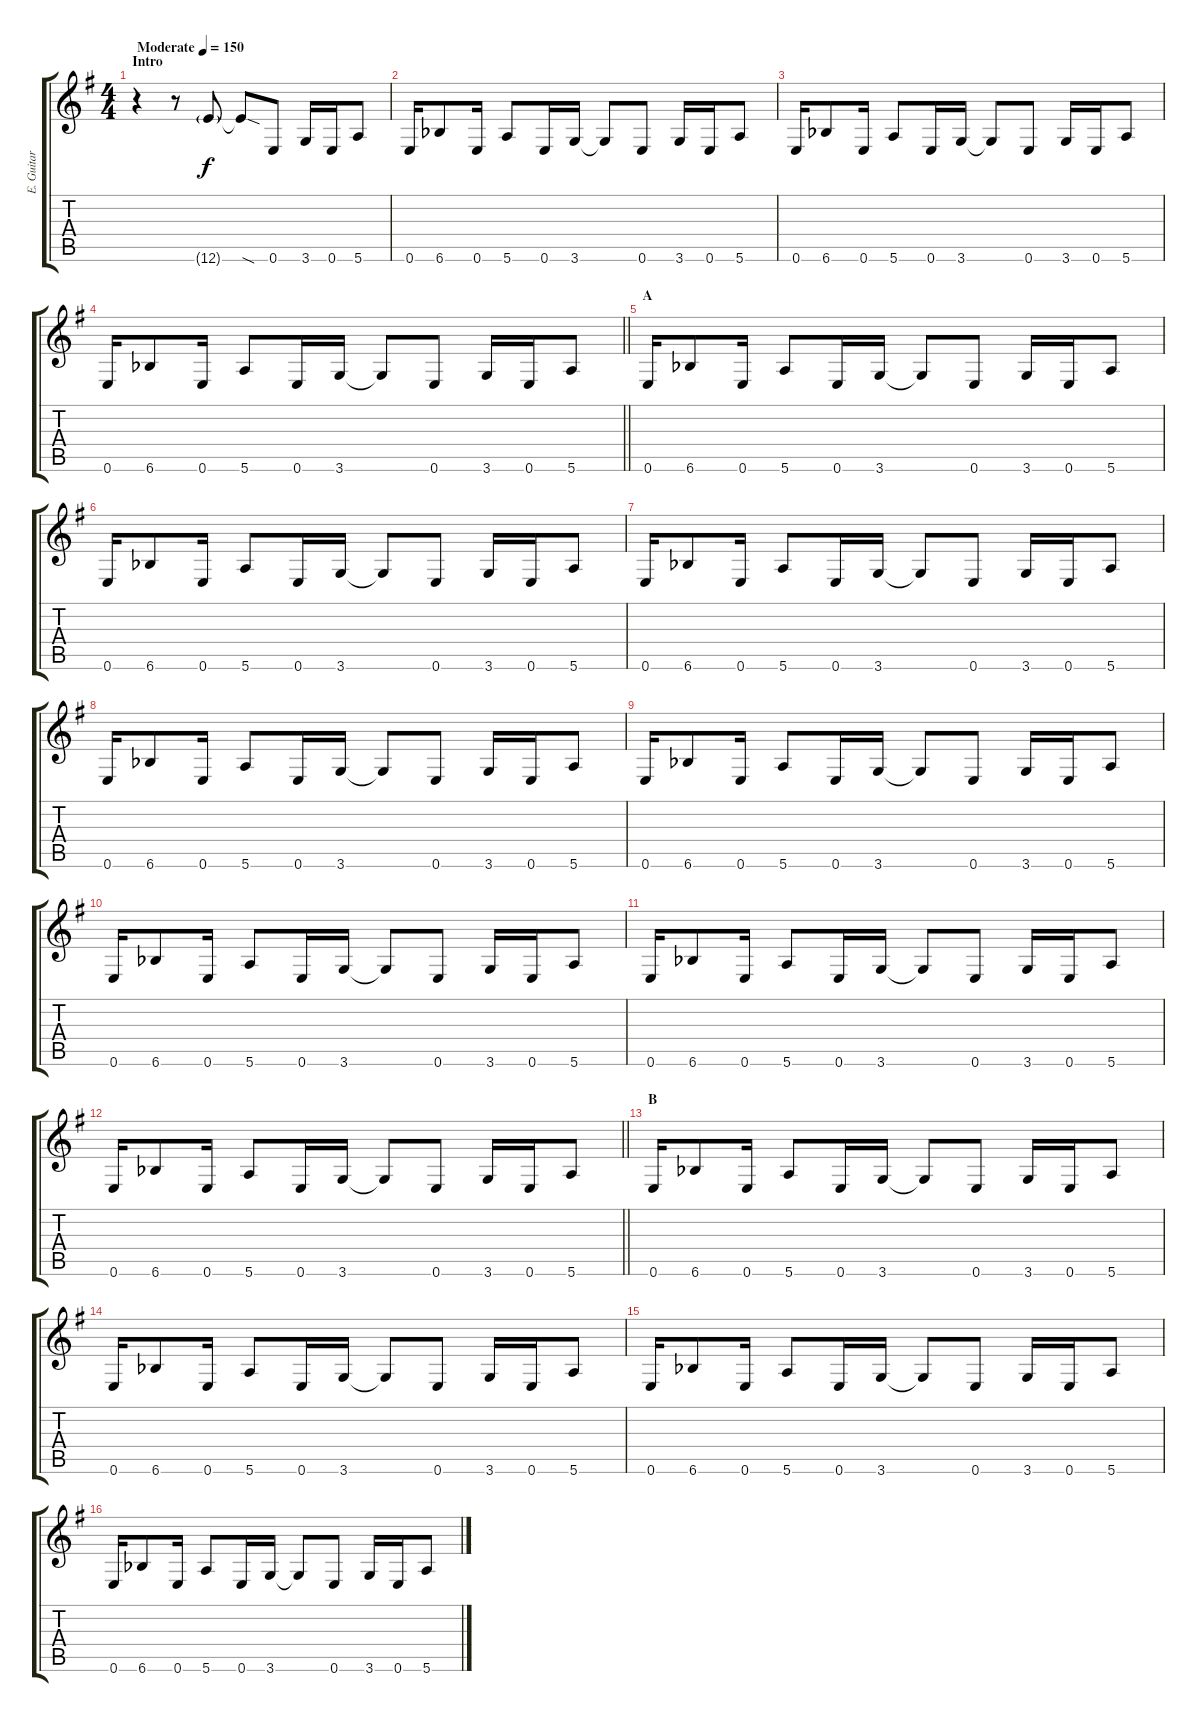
\track ("E. Guitar I" "E. Guitar ") {instrument overdrivenguitar}
\staff {score tabs}
\tuning (E4 B3 G3 D3 A2 E2) {hide}
\ts (4 4)
\section ("" "Intro")
\tempo (150 "Moderate")
\clef g2
\ks g
r.4{dy f instrument overdrivenguitar} r.8 12.6{g}.8 12.6{sod t}.8 0.6.8 3.6.16 0.6.16 5.6.8 |
0.6.16 6.6{acc b}.8 0.6.16 5.6.8 0.6.16 3.6.16 3.6{t}.8 0.6.8 3.6.16 0.6.16 5.6.8 |
0.6.16 6.6{acc b}.8 0.6.16 5.6.8 0.6.16 3.6.16 3.6{t}.8 0.6.8 3.6.16 0.6.16 5.6.8 |
\barLineRight lightlight
0.6.16 6.6{acc b}.8 0.6.16 5.6.8 0.6.16 3.6.16 3.6{t}.8 0.6.8 3.6.16 0.6.16 5.6.8 |
\section ("" "A")
0.6.16 6.6{acc b}.8 0.6.16 5.6.8 0.6.16 3.6.16 3.6{t}.8 0.6.8 3.6.16 0.6.16 5.6.8 |
0.6.16 6.6{acc b}.8 0.6.16 5.6.8 0.6.16 3.6.16 3.6{t}.8 0.6.8 3.6.16 0.6.16 5.6.8 |
0.6.16 6.6{acc b}.8 0.6.16 5.6.8 0.6.16 3.6.16 3.6{t}.8 0.6.8 3.6.16 0.6.16 5.6.8 |
0.6.16 6.6{acc b}.8 0.6.16 5.6.8 0.6.16 3.6.16 3.6{t}.8 0.6.8 3.6.16 0.6.16 5.6.8 |
0.6.16 6.6{acc b}.8 0.6.16 5.6.8 0.6.16 3.6.16 3.6{t}.8 0.6.8 3.6.16 0.6.16 5.6.8 |
0.6.16 6.6{acc b}.8 0.6.16 5.6.8 0.6.16 3.6.16 3.6{t}.8 0.6.8 3.6.16 0.6.16 5.6.8 |
0.6.16 6.6{acc b}.8 0.6.16 5.6.8 0.6.16 3.6.16 3.6{t}.8 0.6.8 3.6.16 0.6.16 5.6.8 |
\barLineRight lightlight
0.6.16 6.6{acc b}.8 0.6.16 5.6.8 0.6.16 3.6.16 3.6{t}.8 0.6.8 3.6.16 0.6.16 5.6.8 |
\section ("" "B")
0.6.16 6.6{acc b}.8 0.6.16 5.6.8 0.6.16 3.6.16 3.6{t}.8 0.6.8 3.6.16 0.6.16 5.6.8 |
0.6.16 6.6{acc b}.8 0.6.16 5.6.8 0.6.16 3.6.16 3.6{t}.8 0.6.8 3.6.16 0.6.16 5.6.8 |
0.6.16 6.6{acc b}.8 0.6.16 5.6.8 0.6.16 3.6.16 3.6{t}.8 0.6.8 3.6.16 0.6.16 5.6.8 |
0.6.16 6.6{acc b}.8 0.6.16 5.6.8 0.6.16 3.6.16 3.6{t}.8 0.6.8 3.6.16 0.6.16 5.6.8
